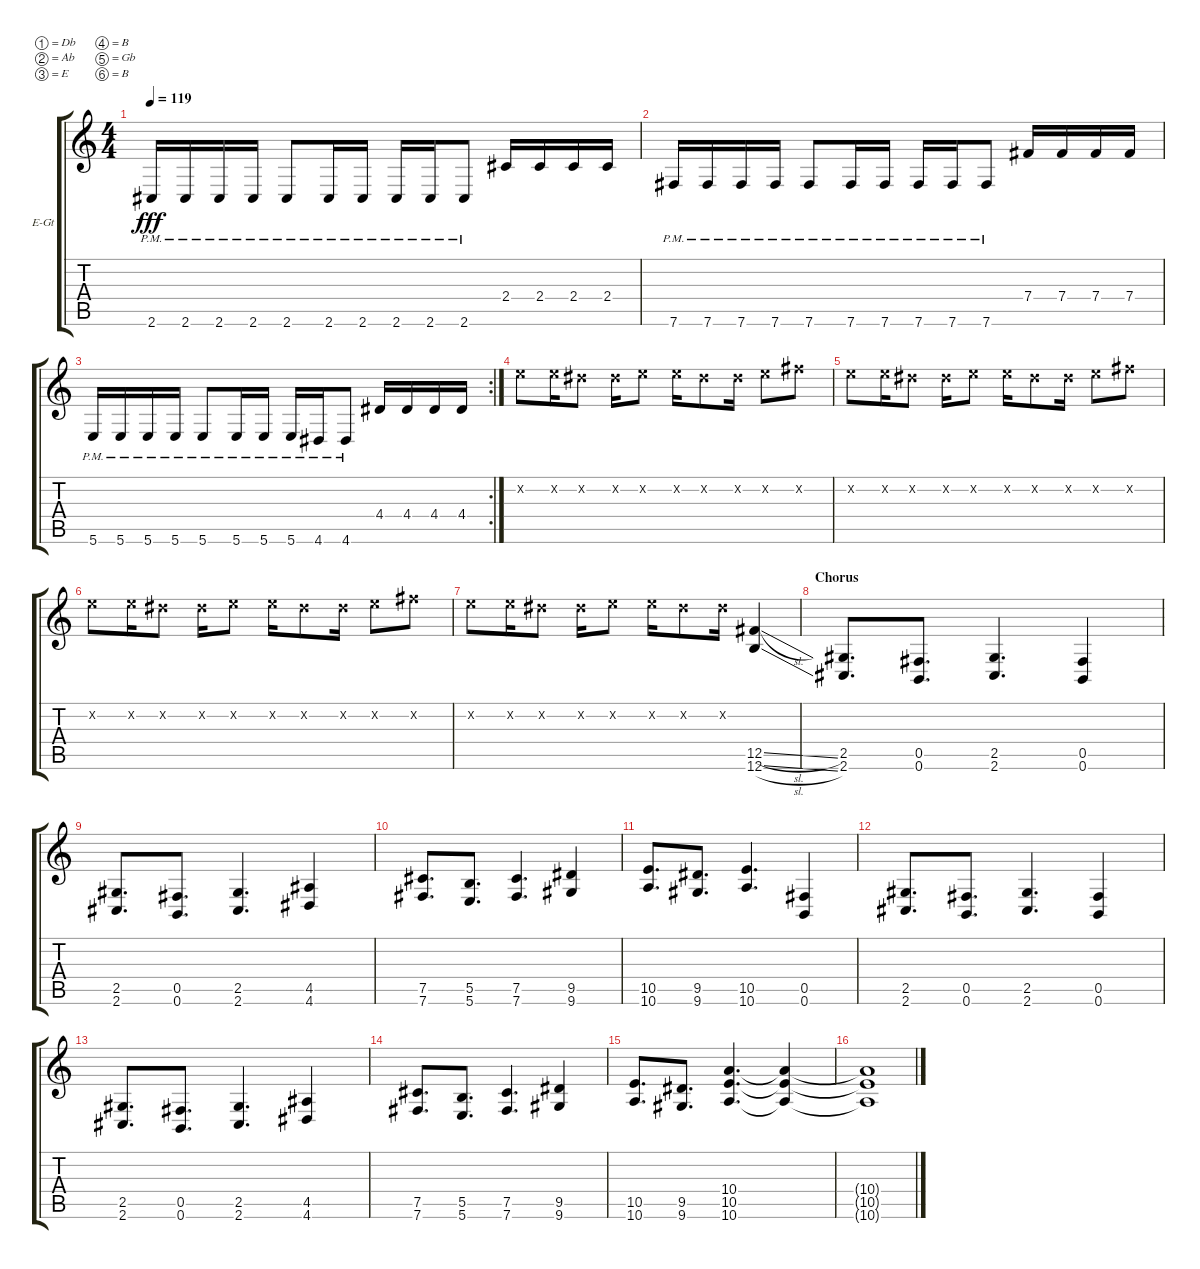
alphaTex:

\defaultSystemsLayout 4
\bracketExtendMode groupsimilarinstruments
\firstSystemTrackNameOrientation horizontal
\otherSystemsTrackNameOrientation horizontal
\track ("Guitar 1_dist" "E-Gt") {instrument overdrivenguitar}
\staff {score tabs}
\tuning (Db4 Ab3 E3 B2 Gb2 B1)
\ts (4 4)
\tempo 119
\clef g2
\ks c
2.6{pm}.16{dy fff} 2.6{pm}.16 2.6{pm}.16 2.6{pm}.16 2.6{pm}.8 2.6{pm}.16 2.6{pm}.16 2.6{pm}.16 2.6{pm}.16 2.6{pm}.8 2.4.16 2.4.16 2.4.16 2.4.16 |
7.6{pm}.16 7.6{pm}.16 7.6{pm}.16 7.6{pm}.16 7.6{pm}.8 7.6{pm}.16 7.6{pm}.16 7.6{pm}.16 7.6{pm}.16 7.6{pm}.8 7.4.16 7.4.16 7.4.16 7.4.16 |
\rc 2
5.6{pm}.16 5.6{pm}.16 5.6{pm}.16 5.6{pm}.16 5.6{pm}.8 5.6{pm}.16 5.6{pm}.16 5.6{pm}.16 4.6{pm}.16 4.6{pm}.8 4.4.16 4.4.16 4.4.16 4.4.16 |
8.2{x}.8 8.2{x}.16 7.2{x}.8 7.2{x}.16 8.2{x}.8 8.2{x}.16 7.2{x}.8 7.2{x}.16 8.2{x}.8 10.2{x}.8 |
8.2{x}.8 8.2{x}.16 7.2{x}.8 7.2{x}.16 8.2{x}.8 8.2{x}.16 7.2{x}.8 7.2{x}.16 8.2{x}.8 10.2{x}.8 |
8.2{x}.8 8.2{x}.16 7.2{x}.8 7.2{x}.16 8.2{x}.8 8.2{x}.16 7.2{x}.8 7.2{x}.16 8.2{x}.8 10.2{x}.8 |
8.2{x}.8 8.2{x}.16 7.2{x}.8 7.2{x}.16 8.2{x}.8 8.2{x}.16 7.2{x}.8 7.2{x}.16 (12.6{sl} 12.5{sl}).4 |
\section ("" "Chorus")
(2.6 2.5).8{d} (0.6 0.5).8{d} (2.6 2.5).4{d} (0.6 0.5).4 |
(2.6 2.5).8{d} (0.6 0.5).8{d} (2.6 2.5).4{d} (4.6 4.5).4 |
(7.6 7.5).8{d} (5.6 5.5).8{d} (7.6 7.5).4{d} (9.6 9.5).4 |
(10.6 10.5).8{d} (9.6 9.5).8{d} (10.6 10.5).4{d} (0.6 0.5).4 |
(2.6 2.5).8{d} (0.6 0.5).8{d} (2.6 2.5).4{d} (0.6 0.5).4 |
(2.6 2.5).8{d} (0.6 0.5).8{d} (2.6 2.5).4{d} (4.6 4.5).4 |
(7.6 7.5).8{d} (5.6 5.5).8{d} (7.6 7.5).4{d} (9.6 9.5).4 |
(10.6 10.5).8{d} (9.6 9.5).8{d} (10.6 10.5 10.4).4{d} (10.6{t} 10.5{t} 10.4{t}).4 |
(10.5{t} 10.6{t} 10.4{t}).1
